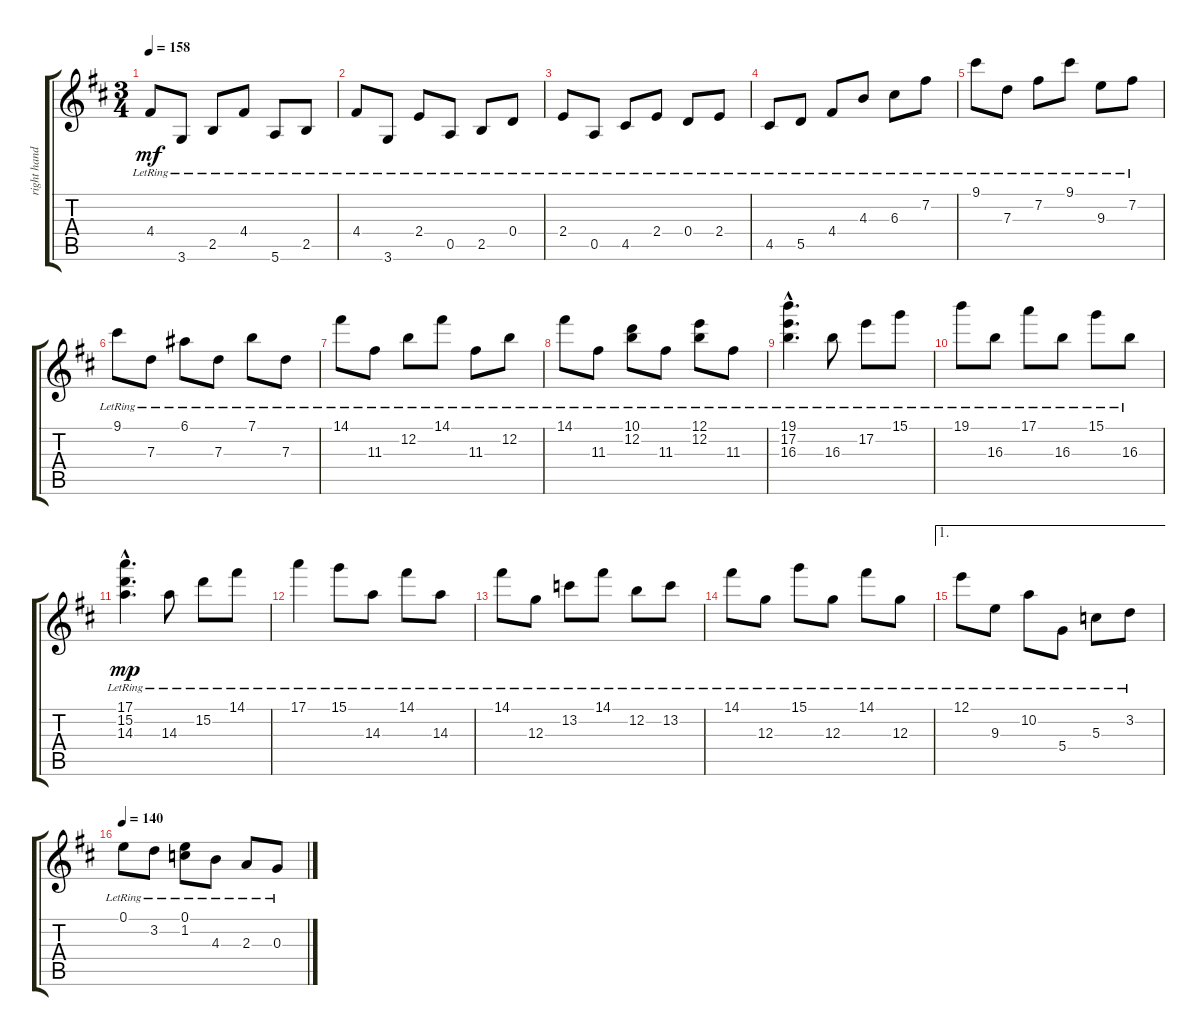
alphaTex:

\track ("right hand" "right hand") {instrument acousticgrandpiano}
\staff {score tabs}
\tuning (E5 B4 G4 D4 A3 E3) {hide}
\ts (3 4)
\tempo 158
\clef g2
\ks d
4.4{lr}.8{dy mf} 3.6{lr}.8 2.5{lr}.8 4.4{lr}.8 5.6{lr}.8 2.5{lr}.8 |
4.4{lr}.8 3.6{lr}.8 2.4{lr}.8 0.5{lr}.8 2.5{lr}.8 0.4{lr}.8 |
2.4{lr}.8 0.5{lr}.8 4.5{lr}.8 2.4{lr}.8 0.4{lr}.8 2.4{lr}.8 |
4.5{lr}.8 5.5{lr}.8 4.4{lr}.8 4.3{lr}.8 6.3{lr}.8 7.2{lr}.8 |
9.1{lr}.8 7.3{lr}.8 7.2{lr}.8 9.1{lr}.8 9.3{lr}.8 7.2{lr}.8 |
9.1{lr}.8 7.3{lr}.8 6.1{lr}.8 7.3{lr}.8 7.1{lr}.8 7.3{lr}.8 |
14.1{lr}.8 11.3{lr}.8 12.2{lr}.8 14.1{lr}.8 11.3{lr}.8 12.2{lr}.8 |
14.1{lr}.8 11.3{lr}.8 (10.1{lr} 12.2{lr}).8 11.3{lr}.8 (12.1{lr} 12.2{lr}).8 11.3{lr}.8 |
(19.1{hac lr} 17.2{hac lr} 16.3{hac lr}).4{d} 16.3{lr}.8 17.2{lr}.8 15.1{lr}.8 |
19.1{lr}.8 16.3{lr}.8 17.1{lr}.8 16.3{lr}.8 15.1{lr}.8 16.3{lr}.8 |
(17.1{hac lr} 15.2{hac lr} 14.3{hac lr}).4{d dy mp} 14.3{lr}.8 15.2{lr}.8 14.1{lr}.8 |
17.1{lr}.4 15.1{lr}.8 14.3{lr}.8 14.1{lr}.8 14.3{lr}.8 |
14.1{lr}.8 12.3{lr}.8 13.2{lr}.8 14.1{lr}.8 12.2{lr}.8 13.2{lr}.8 |
14.1{lr}.8 12.3{lr}.8 15.1{lr}.8 12.3{lr}.8 14.1{lr}.8 12.3{lr}.8 |
\ae 1
12.1{lr}.8 9.3{lr}.8 10.2{lr}.8 5.4{lr}.8 5.3{lr}.8 3.2{lr}.8 |
\tempo 140
0.1{lr}.8 3.2{lr}.8 (0.1{lr} 1.2{lr}).8 4.3{lr}.8 2.3{lr}.8 0.3{lr}.8
